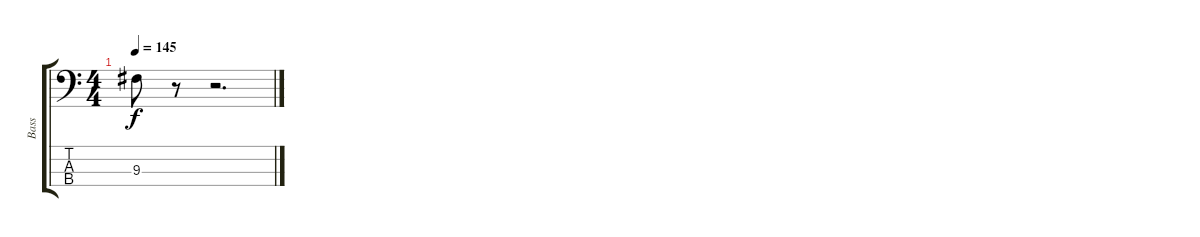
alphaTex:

\track ("Bass" "Bass") {instrument electricbassfinger}
\staff {score tabs}
\tuning (G2 D2 A1 E1) {hide}
\ts (4 4)
\tempo 145
\clef f4
\ks c
9.3.8{dy f} r.8 r.2{d}
